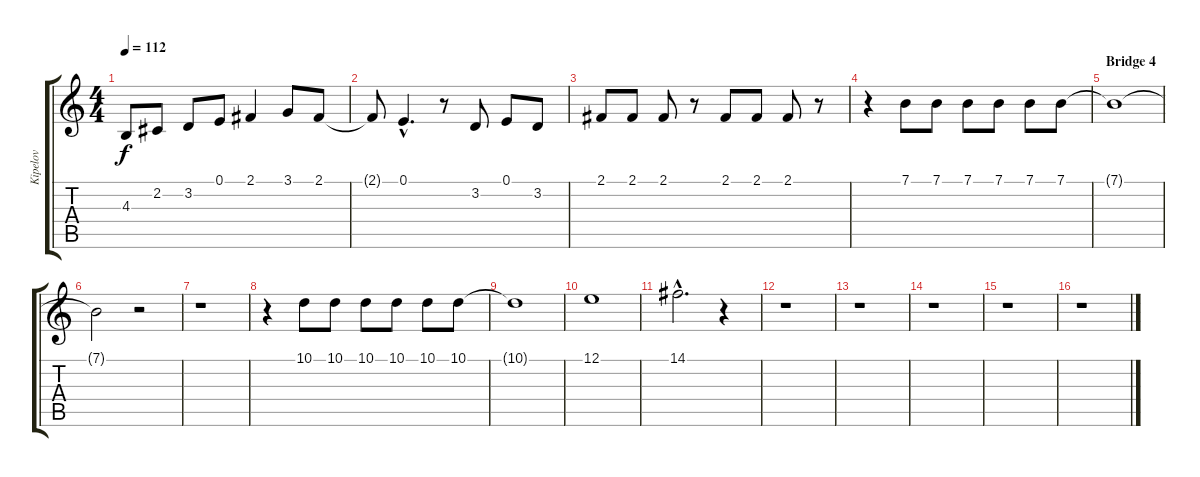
\track ("Kipelov" "Kipelov") {instrument tenorsax}
\staff {score tabs}
\tuning (E4 B3 G3 D3 A2 E2) {hide}
\ts (4 4)
\tempo 112
\clef g2
\ks c
4.3.8{dy f} 2.2.8 3.2.8 0.1.8 2.1.4 3.1.8 2.1.8 |
2.1{t}.8 0.1{hac}.4{d} r.8 3.2.8 0.1.8 3.2.8 |
2.1.8 2.1.8 2.1.8 r.8 2.1.8 2.1.8 2.1.8 r.8 |
r.4 7.1.8 7.1.8 7.1.8 7.1.8 7.1.8 7.1.8 |
\section ("" "Bridge 4")
7.1{t}.1 |
7.1{t}.2 r.2 |
r.1 |
r.4 10.1.8 10.1.8 10.1.8 10.1.8 10.1.8 10.1.8 |
10.1{t}.1 |
12.1.1 |
14.1{hac}.2{d} r.4 |
r.1 |
r.1 |
r.1 |
r.1 |
r.1
